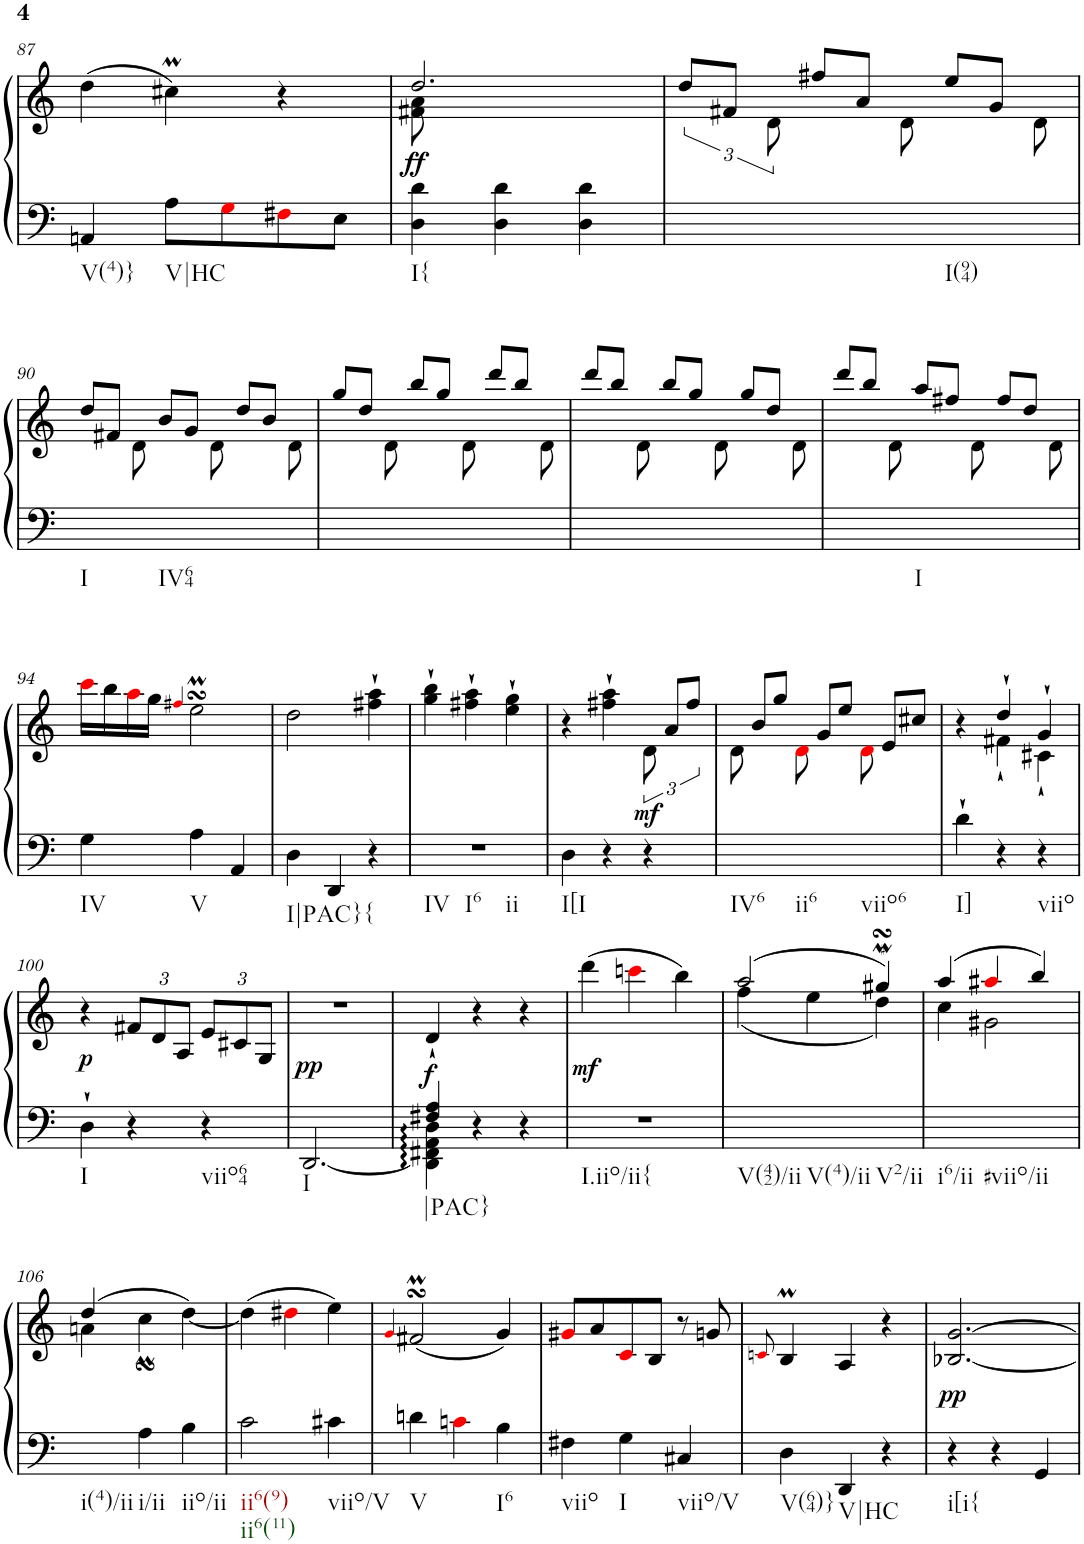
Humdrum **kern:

**kern	**kern	**dynam
*part1	*part1	*part1
*staff2	*staff1	*staff1/2
*I"Harpsichord	*	*
*I'Hch.	*	*
!!LO:PB:g=z
*clefF4	*clefG2	*
*k[]	*k[]	*
*M3/4	*M3/4	*
=87	=87	=87
!LO:TX:b:t=V(4)}	!	!
4AAn/	(>4dd\	.
!LO:TX:b:t=V|HC	!	!
8A\L	4cc#Xm\)	.
8Gi\	.	.
8F#Xi\	4r	.
8E\J	.	.
=88	=88	=88
*	*^	*
!LO:TX:b:t=I{	!	!	!
!	!	!	!LO:DY:b
4D\ 4d\	2.dd/	8f#X\ 8a\	ff
.	.	2ryy	.
4D\ 4d\	.	.	.
4D\ 4d\	.	.	.
.	.	8ryy	.
=89	=89	=89	=89
!LO:TX:b:t=I(94)	!	!	!
*	*v	*v	*
2.ryy	12dd/L	.
.	12f#X/J	.
.	12d\	.
*	*Xtuplet	*
.	12ff#X/L	.
.	12a/J	.
.	12d\	.
.	12ee/L	.
.	12g/J	.
.	12d\	.
!!LO:LB:g=z
=90	=90	=90
!LO:TX:b:t=I	!	!
!LO:TX:b:t=IV64	!	!
2.ryy	12dd/L	.
.	12f#X/J	.
.	12d\	.
.	12b/L	.
.	12g/J	.
.	12d\	.
.	12dd/L	.
.	12b/J	.
.	12d\	.
=91	=91	=91
2.ryy	12gg/L	.
.	12dd/J	.
.	12d\	.
.	12bb/L	.
.	12gg/J	.
.	12d\	.
.	12ddd/L	.
.	12bb/J	.
.	12d\	.
=92	=92	=92
2.ryy	12ddd/L	.
.	12bb/J	.
.	12d\	.
.	12bb/L	.
.	12gg/J	.
.	12d\	.
.	12gg/L	.
.	12dd/J	.
.	12d\	.
=93	=93	=93
!LO:TX:b:t=I	!	!
2.ryy	12ddd/L	.
.	12bb/J	.
.	12d\	.
.	12aa/L	.
.	12ff#X/J	.
.	12d\	.
.	12ff#/L	.
.	12dd/J	.
.	12d\	.
!!LO:LB:g=z
=94	=94	=94
!LO:TX:b:t=IV	!	!
4G\	16ccci\LL	.
.	16bb\	.
.	16aai\	.
.	16gg\JJ	.
.	4qff#Xi/	.
!LO:TX:b:t=V	!	!
4A\	2eesSsSm\	.
4AA/	.	.
=95	=95	=95
!LO:TX:b:t=I|PAC}{	!	!
4D\	2dd\	.
4DD/	.	.
4r	4ff#X\` 4aa\`	.
=96	=96	=96
!LO:TX:b:t=IV	!	!
!LO:TX:b:t=I6	!	!
!LO:TX:b:t=ii	!	!
2.r	4gg\` 4bb\`	.
.	4ff#X\` 4aa\`	.
.	4ee\` 4gg\`	.
=97	=97	=97
!LO:TX:b:t=I[I	!	!
4D\	4r	.
4r	4ff#X\` 4aa\`	.
*	*tuplet	*
!	!	!LO:DY:b
4r	12d\	mf
.	12a/L	.
.	12ff#/J	.
=98	=98	=98
*	*Xtuplet	*
!LO:TX:b:t=IV6	!	!
!LO:TX:b:t=ii6	!	!
!LO:TX:b:t=viio6	!	!
2.ryy	12d\	.
.	12b/L	.
.	12gg/J	.
.	12di\	.
.	12g/L	.
.	12ee/J	.
.	12di\	.
.	12e/L	.
.	12cc#X/J	.
=99	=99	=99
*	*^	*
!LO:TX:b:t=I]	!	!	!
4d`\	4r	4ryy	.
4r	4dd`/	4f#X`\	.
!LO:TX:b:t=viio	!	!	!
4r	4g`/	4c#X`\	.
!!LO:LB:g=z
=100	=100	=100	=100
!LO:TX:b:t=I	!	!	!
!	!	!	!LO:DY:b
*	*v	*v	*
4D`\	4r	p
*	*tuplet	*
*	*Xbrackettup	*
4r	12f#X/L	.
.	12d/	.
.	12A/J	.
!LO:TX:b:t=viio64	!	!
4r	12e/L	.
.	12c#X/	.
.	12G/J	.
=101	=101	=101
!LO:TX:b:t=I	!	!
!	!	!LO:DY:a=2
[<2.DD/	2.r	pp
=102	=102	=102
*^	*	*
!LO:TX:b:t=|PAC}	!	!	!
!	!	!	!LO:DY:b
4DD\]: 4FF#X\: 4AA\: 4D\:	4F#X/ 4A/	4d`/	f
4r	2ryy	4r	.
4r	.	4r	.
*v	*v	*	*
=103	=103	=103
!LO:TX:b:t=I.iio/ii{	!	!
!	!	!LO:DY:b
2.r	(>4ddd\	mf
.	4cccni\	.
.	4bb\)	.
=104	=104	=104
*	*^	*
!LO:TX:b:t=V(42)/ii	!	!	!
!LO:TX:b:t=V(4)/ii	!	!	!
!LO:TX:b:t=V2/ii	!	!	!
2.ryy	(>2aa/	(<4ff\	.
.	.	4ee\	.
.	4gg#XmsSsS/)	4dd\)	.
=105	=105	=105	=105
!LO:TX:b:t=i6/ii	!	!	!
!LO:TX:b:t=#viio/ii	!	!	!
2.ryy	(>4aa/	4cc\	.
.	4aa#Xi/	2g#X\	.
.	4bb/)	.	.
!!LO:LB:g=z	!!
=106	=106	=106	=106
!LO:TX:b:t=i(4)/ii	!	!	!
4ryy	(>4dd/	4an\	.
!LO:TX:b:t=i/ii	!	!	!
4A\	2ryy	4ccMsSSs\	.
!LO:TX:b:t=iio/ii	!	!	!
4B\	.	[4dd\)	.
=107	=107	=107	=107
!LO:TX:b:t=ii6(9)	!	!	!
!LO:TX:b:t=ii6(11)	!	!	!
2c\	2.ryy	(>4dd\]	.
.	.	4dd#Xi\	.
!LO:TX:b:t=viio/V	!	!	!
4c#X\	.	4ee\)	.
*	*v	*v	*
=108	=108	=108
.	4qgi/	.
!LO:TX:b:t=V	!	!
4dn\	(<2f#XsSsSm/	.
4cni\	.	.
!LO:TX:b:t=I6	!	!
4B\	4g/)	.
=109	=109	=109
!LO:TX:b:t=viio	!	!
4F#X\	8g#Xi/L	.
.	8a/	.
!LO:TX:b:t=I	!	!
4G\	8ci/	.
.	8B/J	.
!LO:TX:b:t=viio/V	!	!
4C#X/	8r	.
.	8gn/	.
=110	=110	=110
.	8qcni/	.
!LO:TX:b:t=V(64)}	!	!
4D\	4Bm/	.
!LO:TX:b:t=V|HC	!	!
4DD/	4A/	.
4r	4r	.
=111	=111	=111
!LO:TX:b:t=i[i{	!	!
!	!	!LO:DY:b
4r	[2.B-X/ [2.g/	pp
4r	.	.
4GG/	.	.
=	=	=
*-	*-	*-
